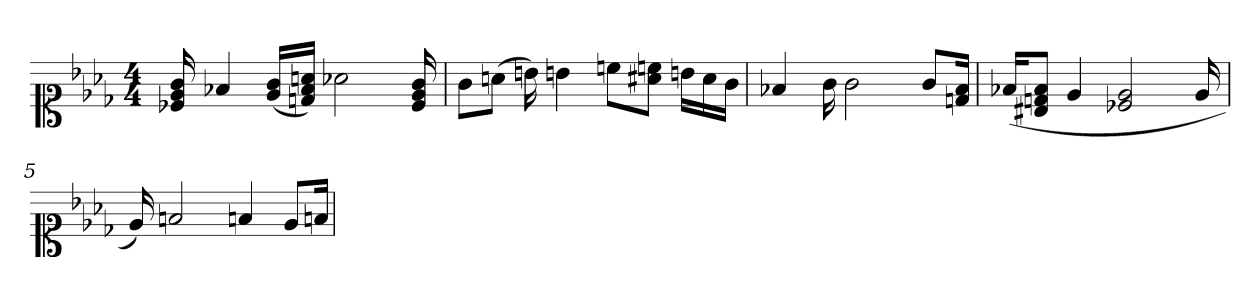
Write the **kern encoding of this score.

**kern
*part1
*staff1
*clefC1
*k[b-e-a-d-]
*M4/4
=1
16c-X 16e- 16g
4f-X
(16e-/ 16g/LL
16dn/ 16f-/ 16an/JJ)
2a-X
16c- 16e- 16g
=2
8g\L
(8an\J
16bn)
4bn
8ccn\L
8a#X\ 8ccn\J
16bn\LL
16a#\
16g\JJ
=3
4f-X
16g
2g
8g/L
16dn/ 16f-/Jk
=4
(16f-X/KL
8B#X/ 8dn/ 8f-/J
4e-
2c-X 2e-
16e-
=5
16e-)
2fn
4fn
8e-/L
16fn/Jk
=
*-
